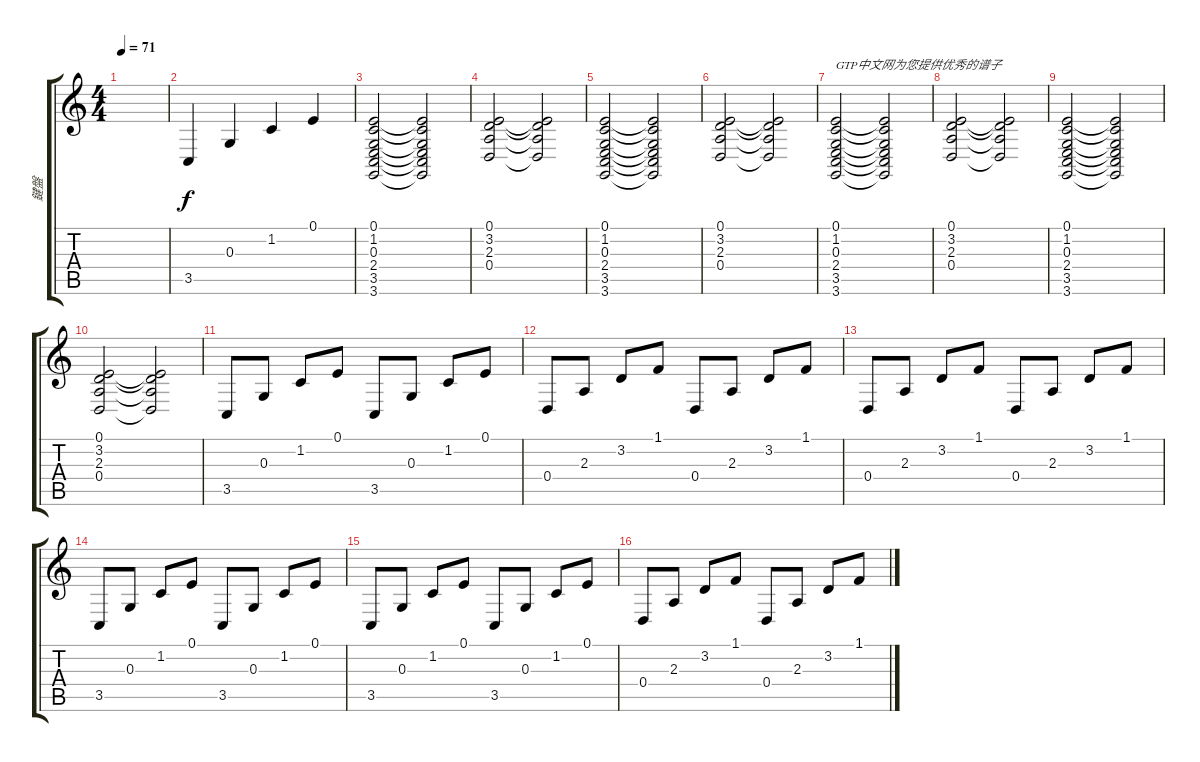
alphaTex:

\track ("鍵盤" "鍵盤") {instrument stringensemble1}
\staff {score tabs}
\tuning (E4 B3 G3 D3 A2 E2) {hide}
\ts (4 4)
\tempo 71
\clef g2
\ks c
|
3.5.4 0.3.4 1.2.4 0.1.4 |
(0.1 1.2 0.3 2.4 3.5 3.6).2 (0.1{t} 1.2{t} 0.3{t} 2.4{t} 3.5{t} 3.6{t}).2 |
(0.1 3.2 2.3 0.4).2 (0.1{t} 3.2{t} 2.3{t} 0.4{t}).2 |
(0.1 1.2 0.3 2.4 3.5 3.6).2 (0.1{t} 1.2{t} 0.3{t} 2.4{t} 3.5{t} 3.6{t}).2 |
(0.1 3.2 2.3 0.4).2 (0.1{t} 3.2{t} 2.3{t} 0.4{t}).2 |
(0.1 1.2 0.3 2.4 3.5 3.6).2{txt "GTP中文网为您提供优秀的谱子"} (0.1{t} 1.2{t} 0.3{t} 2.4{t} 3.5{t} 3.6{t}).2 |
(0.1 3.2 2.3 0.4).2 (0.1{t} 3.2{t} 2.3{t} 0.4{t}).2 |
(0.1 1.2 0.3 2.4 3.5 3.6).2 (0.1{t} 1.2{t} 0.3{t} 2.4{t} 3.5{t} 3.6{t}).2 |
(0.1 3.2 2.3 0.4).2 (0.1{t} 3.2{t} 2.3{t} 0.4{t}).2 |
3.5.8 0.3.8 1.2.8 0.1.8 3.5.8 0.3.8 1.2.8 0.1.8 |
0.4.8 2.3.8 3.2.8 1.1.8 0.4.8 2.3.8 3.2.8 1.1.8 |
0.4.8 2.3.8 3.2.8 1.1.8 0.4.8 2.3.8 3.2.8 1.1.8 |
3.5.8 0.3.8 1.2.8 0.1.8 3.5.8 0.3.8 1.2.8 0.1.8 |
3.5.8 0.3.8 1.2.8 0.1.8 3.5.8 0.3.8 1.2.8 0.1.8 |
0.4.8 2.3.8 3.2.8 1.1.8 0.4.8 2.3.8 3.2.8 1.1.8
